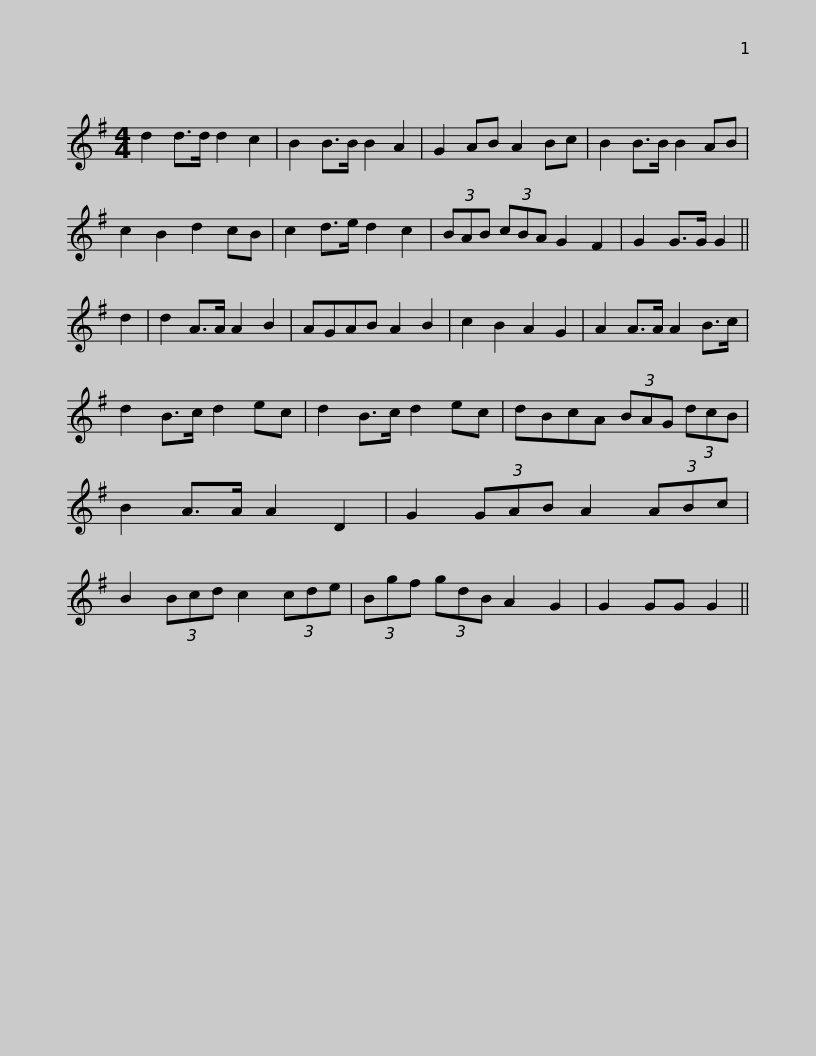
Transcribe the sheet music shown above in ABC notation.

X:1
L:1/8
M:4/4
I:linebreak $
K:G
V:1 treble
V:1
 d2 d>d d2 c2 | B2 B>B B2 A2 | G2 AB A2 Bc | B2 B>B B2 AB | c2 B2 d2 cB | %5
 c2 d>e d2 c2 | (3BAB (3cBA G2 F2 |$ G2 G>G G2 || d2 | d2 A>A A2 B2 | %10
 AGAB A2 B2 | c2 B2 A2 G2 | A2 A>A A2 B>c | d2 B>c d2 ec | d2 B>c d2 ec |$ %15
 dBcA (3BAG (3dcB | B2 A>A A2 D2 | G2 (3GAB A2 (3ABc | B2 (3Bcd c2 (3cde | (3Bgf (3gdB A2 G2 | %20
 G2 GG G2 || %21
